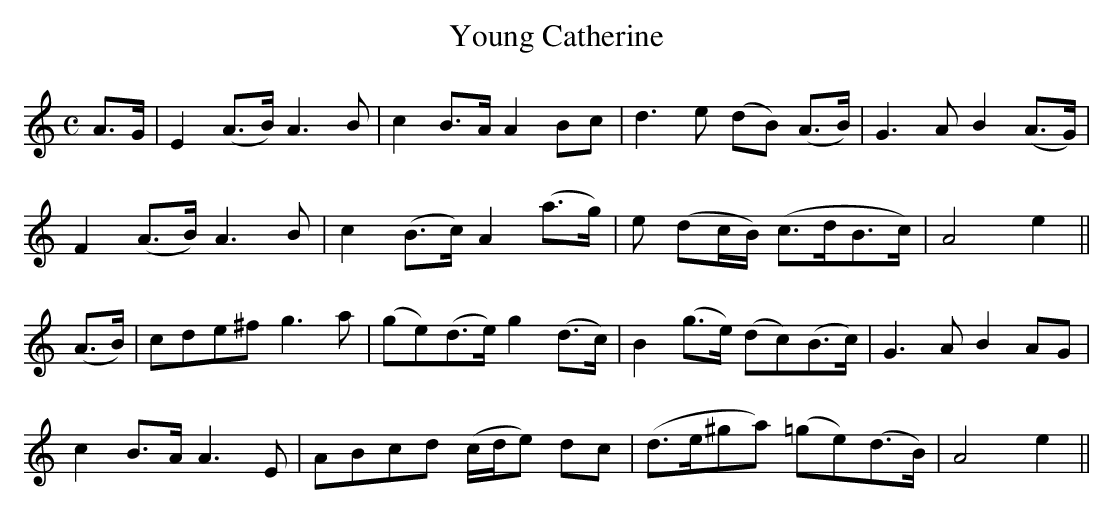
X:1
T: Young Catherine
M: C
L: 1/8
K: Am
A>G| E2 (A>B) A3 B|c2 B>A A2 Bc|d3 e (dB) (A>B)|G3 A B2 (A>G)|
F2 (A>B) A3 B|c2 (B>c) A2 (a>g)|e (dc/2B/2) (c>dB>c)|A4 e2||
(A>B)|cde^f g3 a|(ge)(d>e) g2 (d>c)|B2 (g>e) (dc)(B>c)|G3 A B2 AG|
c2 B>A A3 E|ABcd (c/2d/2e) dc|(d>e^ga) (=ge)(d>B)|A4 e2||
